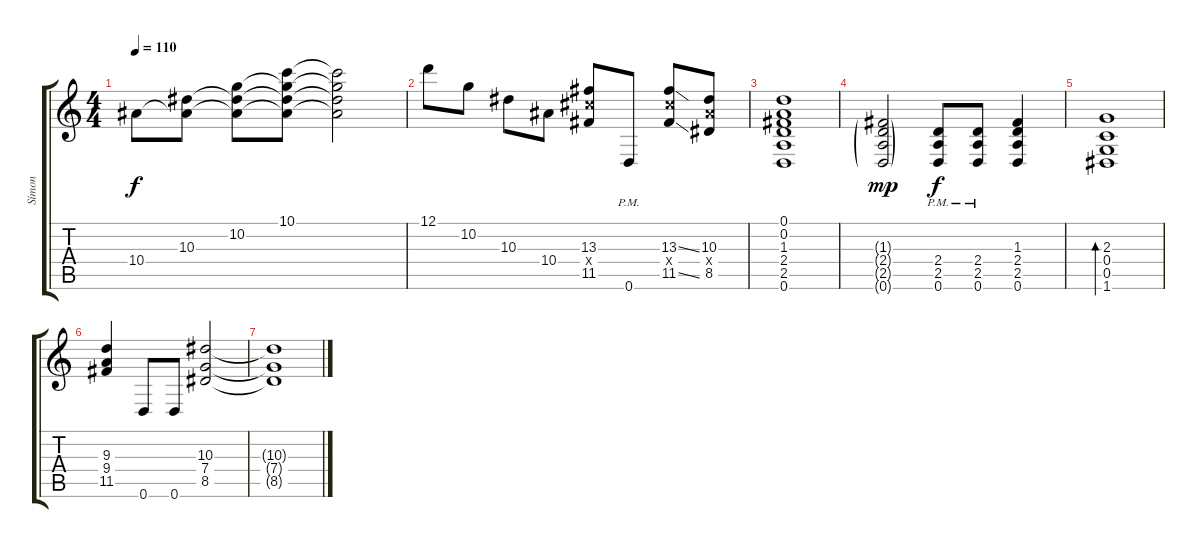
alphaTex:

\track ("Símon " "Símon ") {instrument distortionguitar}
\staff {score tabs}
\tuning (D4 A3 F3 C3 G2 D2) {hide}
\ts (4 4)
\tempo 110
\clef g2
\ks c
10.4.8{dy f} (10.3 10.4{t}).8 (10.2 10.3{t} 10.4{t}).8 (10.1 10.2{t} 10.3{t} 10.4{t}).8 (10.1{t} 10.2{t} 10.3{t} 10.4{t}).2 |
12.1.8 10.2.8 10.3.8 10.4.8 (13.3 13.4{x} 11.5).8 0.6{pm}.8 (13.3{ss} 13.4{x} 11.5{ss}).8 (10.3 10.4{x} 8.5).8 |
(0.1 0.2 1.3 2.4 2.5 0.6).1 |
(1.3{g} 2.4{g} 2.5{g} 0.6{g}).2{dy mp} (2.4{pm} 2.5{pm} 0.6{pm}).8{dy f} (2.4{pm} 2.5{pm} 0.6{pm}).8 (1.3 2.4 2.5 0.6).4 |
(2.3 0.4 0.5 1.6).1{bd 480} |
(9.3 9.4 11.5).4 0.6.8 0.6.8 (10.3 7.4 8.5).2 |
(10.3{t} 7.4{t} 8.5{t}).1
